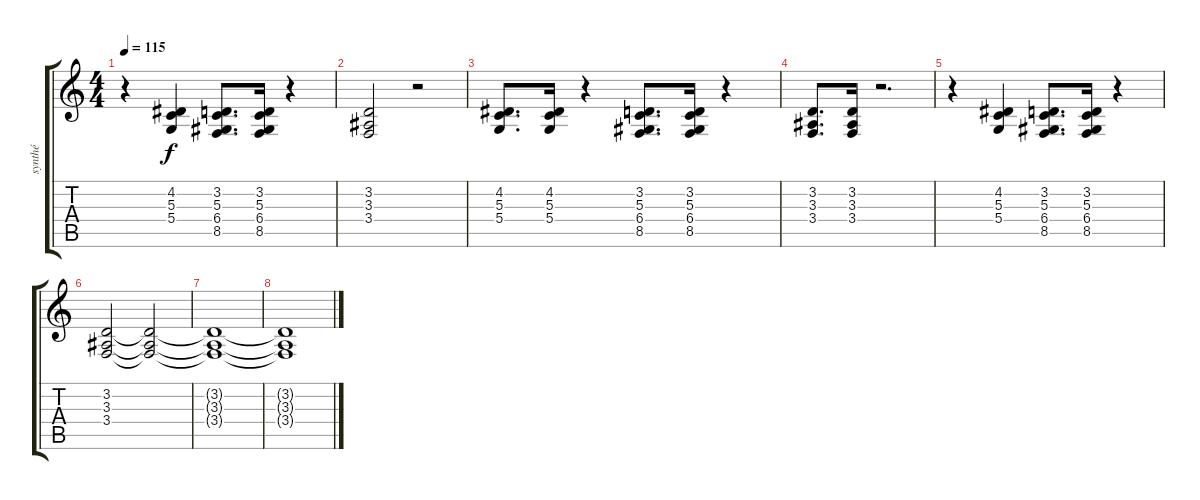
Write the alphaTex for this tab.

\track ("synthé" "synthé") {instrument electricpiano2}
\staff {score tabs}
\tuning (E4 B3 G3 D3 A2 E2) {hide}
\ts (4 4)
\tempo 115
\clef g2
\ks c
r.4{dy f} (4.2 5.3 5.4).4 (3.2 5.3 6.4 8.5).8{d} (3.2 5.3 6.4 8.5).16 r.4 |
(3.2 3.3 3.4).2 r.2 |
(4.2 5.3 5.4).8{d} (4.2 5.3 5.4).16 r.4 (3.2 5.3 6.4 8.5).8{d} (3.2 5.3 6.4 8.5).16 r.4 |
(3.2 3.3 3.4).8{d} (3.2 3.3 3.4).16 r.2{d} |
r.4 (4.2 5.3 5.4).4 (3.2 5.3 6.4 8.5).8{d} (3.2 5.3 6.4 8.5).16 r.4 |
(3.2 3.3 3.4).2 (3.2{t} 3.3{t} 3.4{t}).2 |
(3.2{t} 3.3{t} 3.4{t}).1 |
(3.2{t} 3.3{t} 3.4{t}).1
